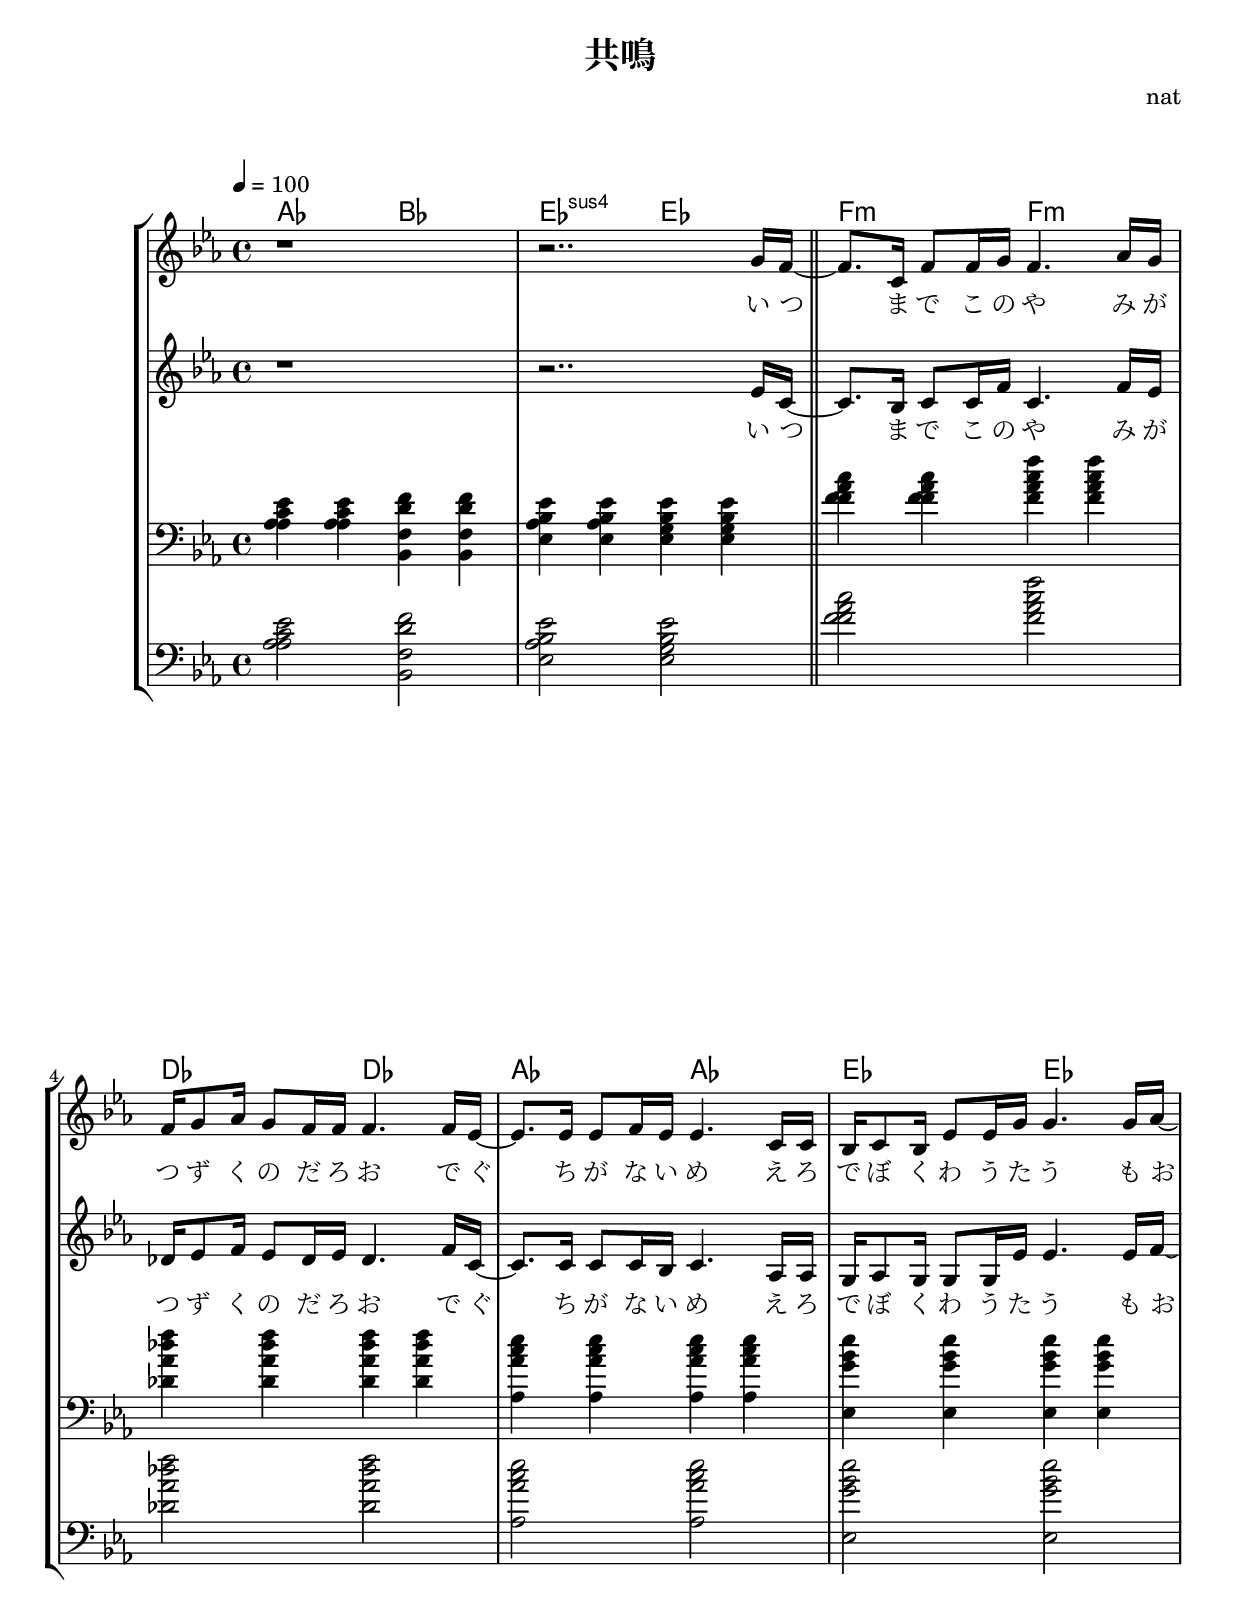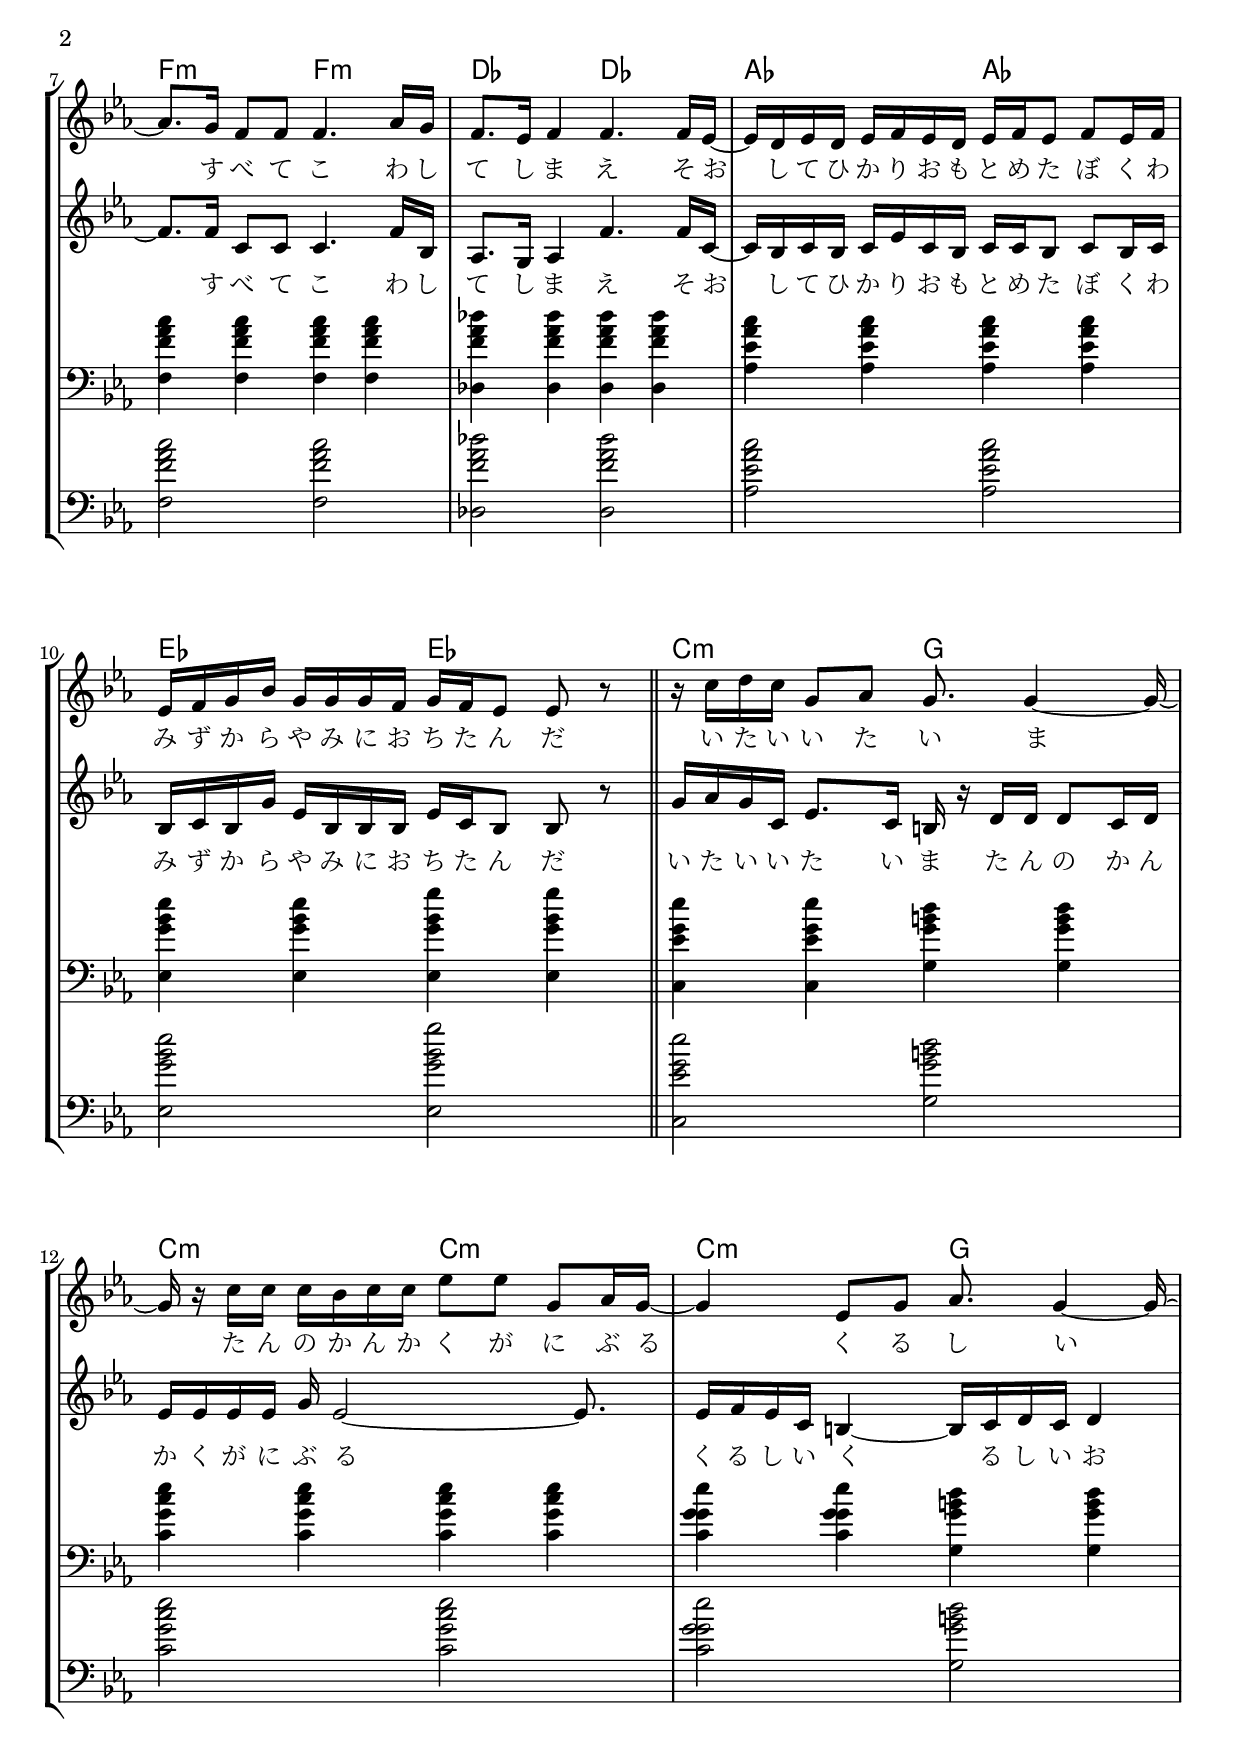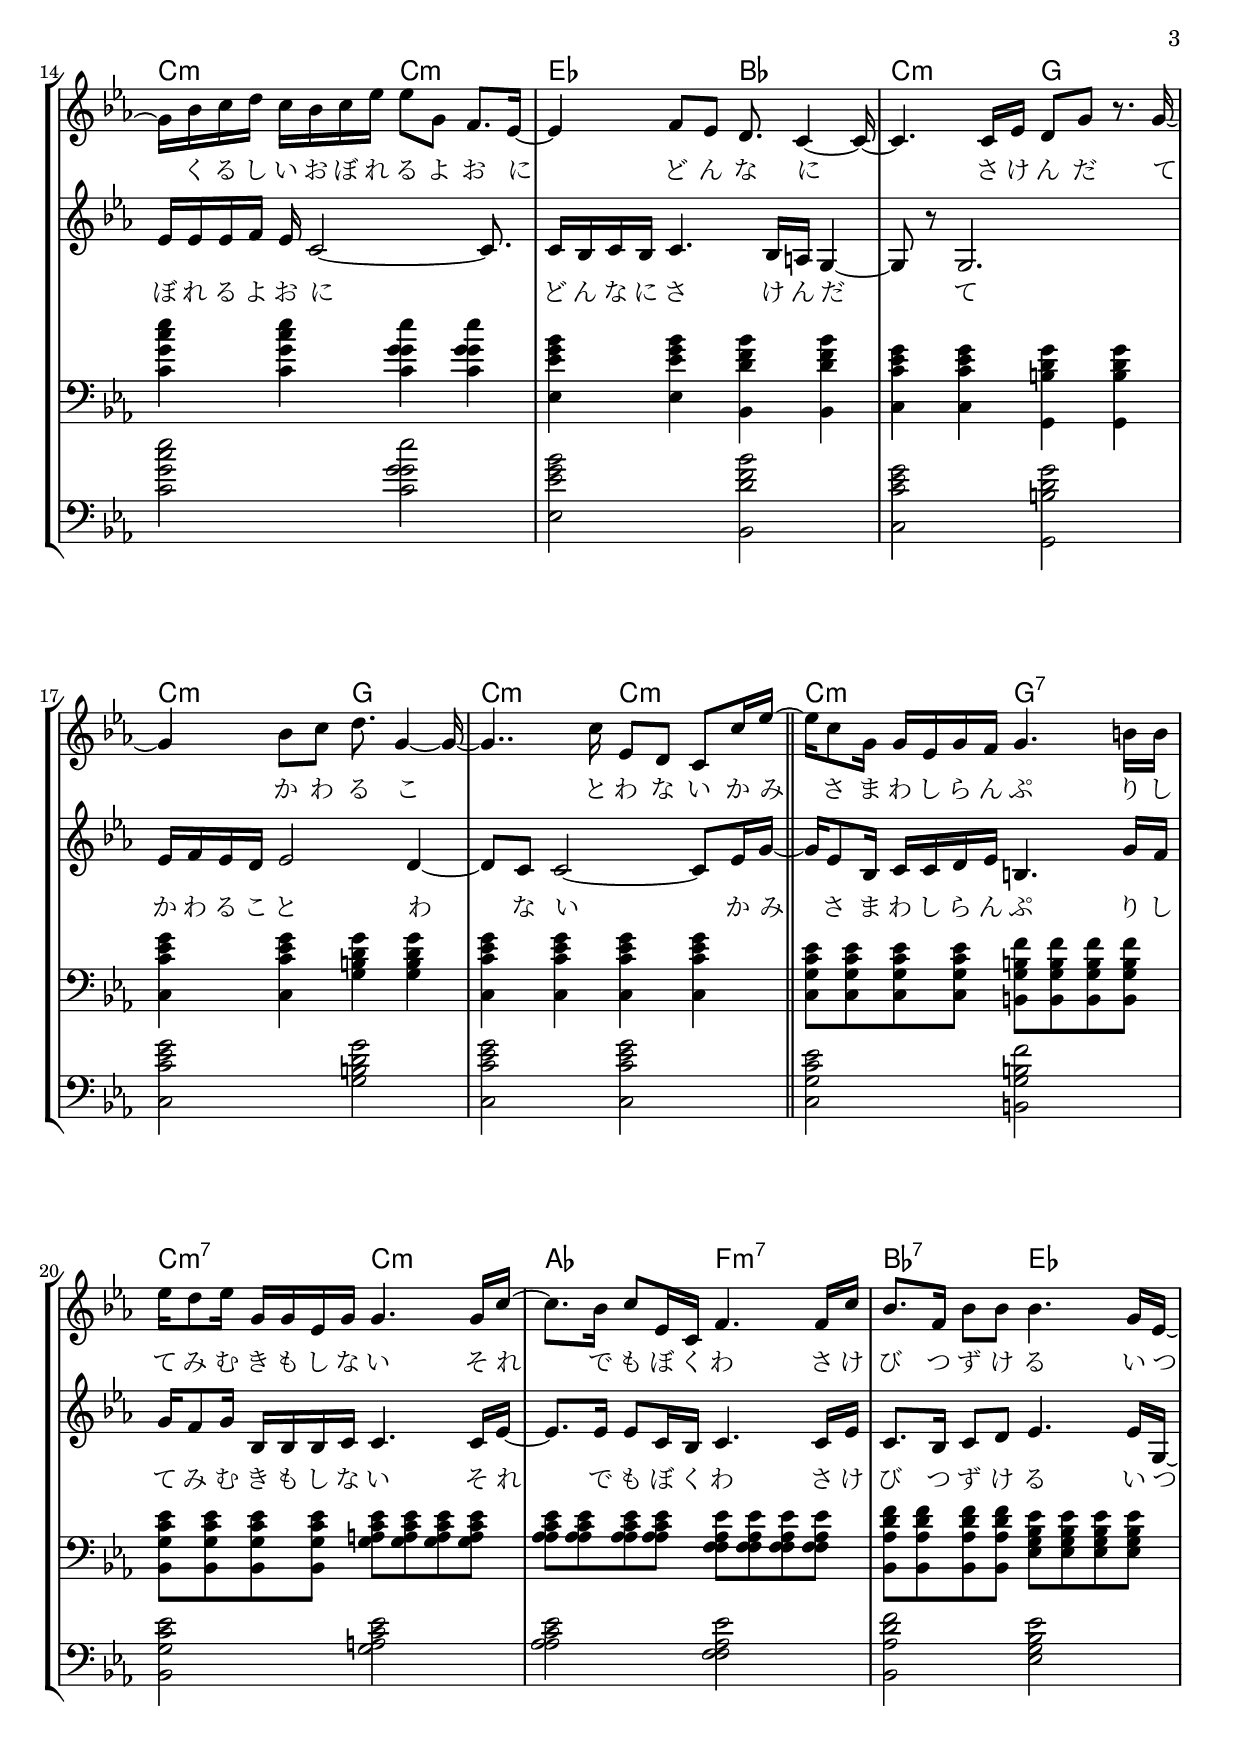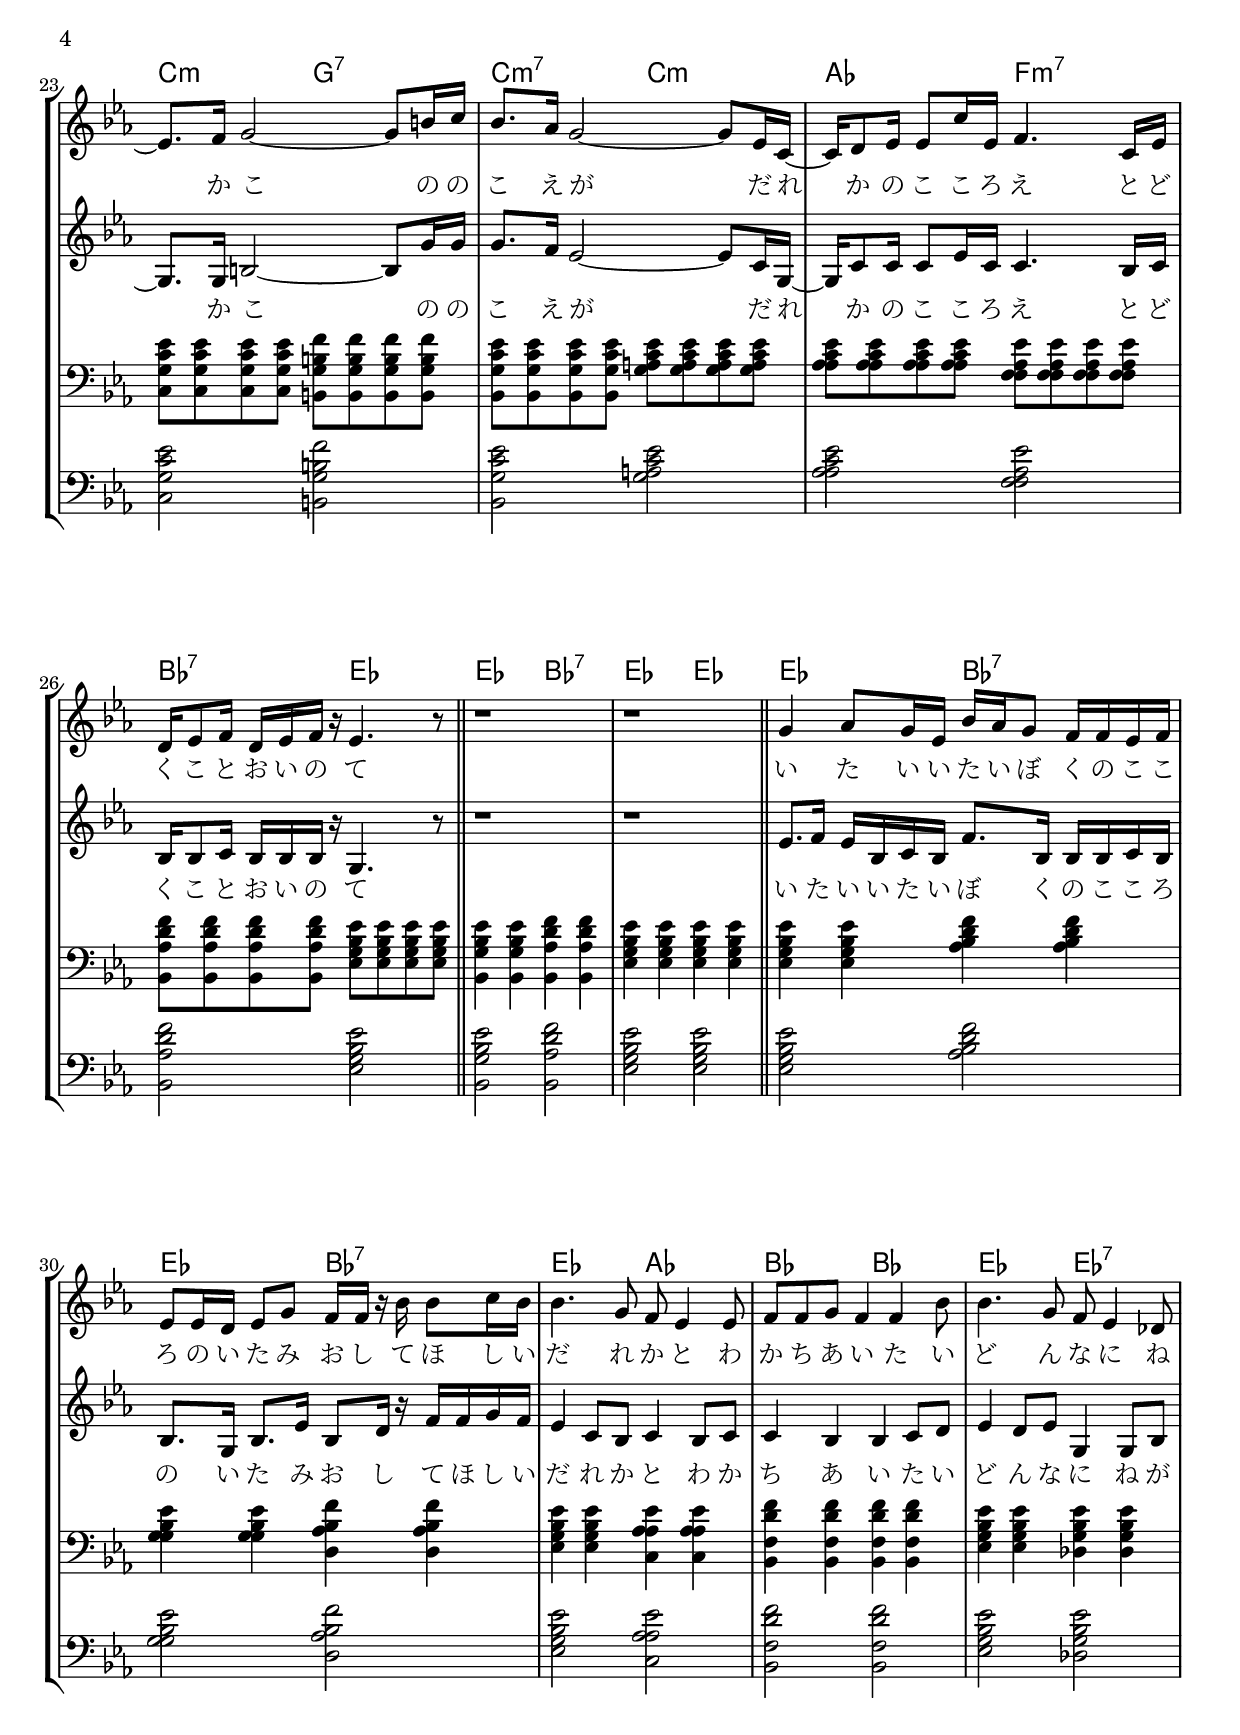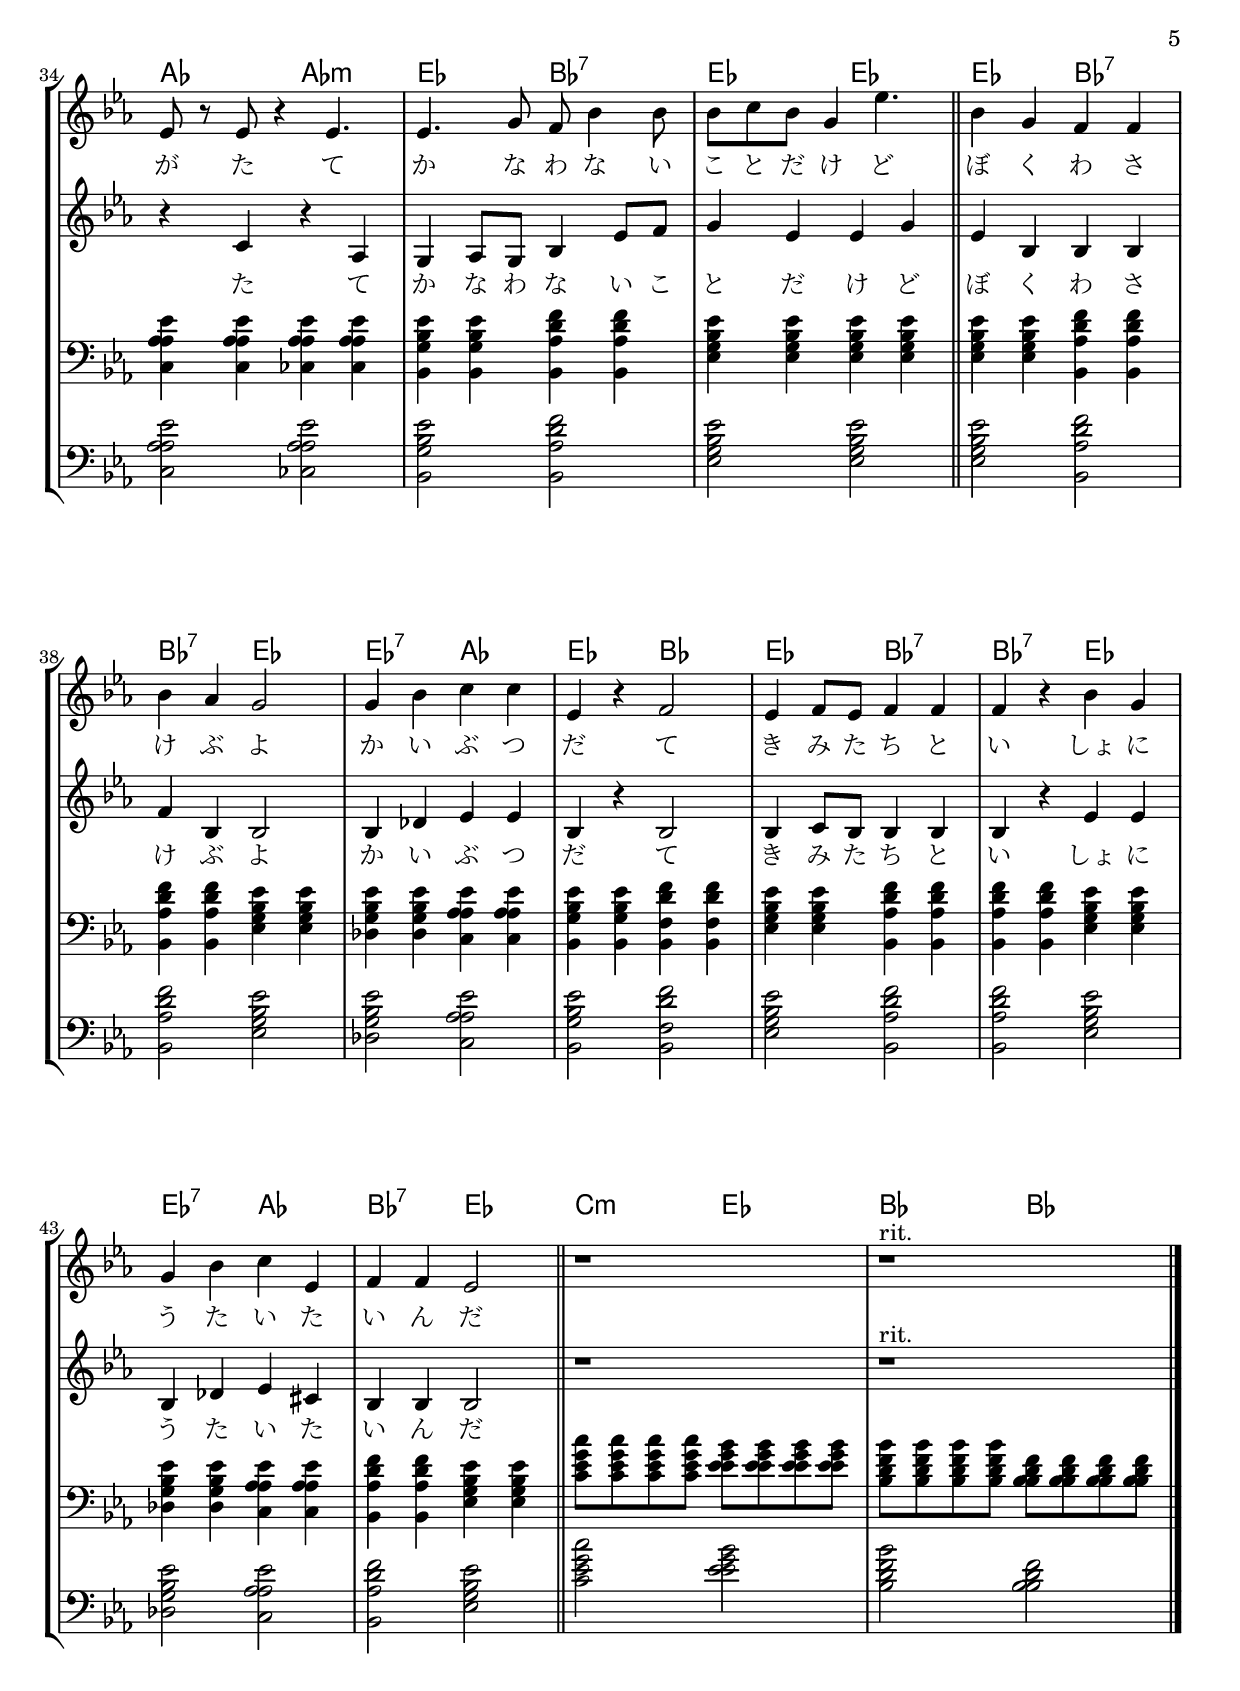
\version "2.12.1"

\header {
	title = \markup {共鳴}
	composer = \markup \center-column {nat}
}

harmony = \chordmode {
	as2 bes es:sus4 es 

	f:m f:m des des as as es es f:m f:m des des as as es es 

	c:m g c:m c:m c:m g c:m c:m es bes c:m g c:m g c:m c:m 

	c:m g:7 c:min7 c:m as f:min7 bes:7 es c:m g:7 c:min7 c:m as f:min7 bes:7 es 

	es bes:7 es es 

	es bes:7 es bes:7 es as bes bes es es:7 as as:m es bes:7 es es 

	es bes:7 bes:7 es es:7 as es bes es bes:7 bes:7 es es:7 as bes:7 es 

	c:m es bes bes 
}

melody = {
	\key es \major
	\tempo 4 = 100
	r1 | r2.. 
	\set Staff.midiInstrument = #"fss0.32"
	\set Staff.midiMinimumVolume = #0.7
	\set Staff.midiMaximumVolume = #0.9
	g'16  f'16~ 
	f'8.  c'16  f'8  f'16  g'16  f'4.  as'16  g'16 
	f'16  g'8  as'16  g'8  f'16  f'16  f'4.  f'16  es'16~ 
	es'8.  es'16  es'8  f'16  es'16  es'4.  c'16  c'16 
	bes16  c'8  bes16  es'8  es'16  g'16  g'4.  g'16  as'16~ 
	as'8.  g'16  f'8  f'8  f'4.  as'16  g'16 
	f'8.  es'16  f'4  f'4.  f'16  es'16~ 
	es'16  d'16  es'16  d'16  es'16  f'16  es'16  d'16  es'16  f'16  es'8  f'8  es'16  f'16 
	es'16  f'16  g'16  bes'16  g'16  g'16  g'16  f'16  g'16  f'16  es'8  es'8  	r8 	\set Staff.midiInstrument = #"fss0.32"
	\set Staff.midiMinimumVolume = #0.7
	\set Staff.midiMaximumVolume = #0.9
	r16 c''16  d''16  c''16  g'8  as'8  g'8.  g'4~g'16~ 
	g'16  r16  c''16  c''16  c''16  bes'16  c''16  c''16  es''8  es''8  g'8  as'16  g'16~ 
	g'4  es'8  g'8  as'8.  g'4~g'16~ 
	g'16  bes'16  c''16  d''16  c''16  bes'16  c''16  es''16  es''8  g'8  f'8.  es'16~ 
	es'4  f'8  es'8  d'8.  c'4~c'16~ 
	c'4.  c'16  es'16  d'8  g'8  r8.  g'16~ 
	g'4  bes'8  c''8  d''8.  g'4~g'16~ 
	g'4..  c''16  es'8  d'8  c'8  	\set Staff.midiInstrument = #"fss0.32"
	\set Staff.midiMinimumVolume = #0.7
	\set Staff.midiMaximumVolume = #0.9
	c''16  es''16~ 
	es''16  c''8  g'16  g'16  es'16  g'16  f'16  g'4.  b'16  b'16 
	es''16  d''8  es''16  g'16  g'16  es'16  g'16  g'4.  g'16  c''16~ 
	c''8.  bes'16  c''8  es'16  c'16  f'4.  f'16  c''16 
	bes'8.  f'16  bes'8  bes'8  bes'4.  g'16  es'16~ 
	es'8.  f'16  g'2~g'8  b'16  c''16 
	bes'8.  as'16  g'2~g'8  es'16  c'16~ 
	c'16  d'8  es'16  es'8  c''16  es'16  f'4.  c'16  es'16 
	d'16  es'8  f'16  d'16  es'16  f'16  r16  es'4.  	r8 	r1 | r1   
	\set Staff.midiInstrument = #"fss0.32"
	\set Staff.midiMinimumVolume = #0.7
	\set Staff.midiMaximumVolume = #0.9
	g'4  as'8  g'16  es'16  bes'16  as'16  g'8  f'16  f'16  es'16  f'16 
	es'8  es'16  d'16  es'8  g'8  f'16  f'16  r16  bes'16  bes'8  c''16  bes'16 
	bes'4.  g'8  f'8  es'4  es'8 
	f'8  f'8  g'8  f'4  f'4  bes'8 
	bes'4.  g'8  f'8  es'4  des'8 
	es'8  r8  es'8  r4  es'4. 
	es'4.  g'8  f'8  bes'4  bes'8 
	bes'8  c''8  bes'8  g'4  es''4.
	\set Staff.midiInstrument = #"fss0.32"
	\set Staff.midiMinimumVolume = #0.7
	\set Staff.midiMaximumVolume = #0.9
	bes'4  g'4  f'4  f'4 
	bes'4  as'4  g'2 
	g'4  bes'4  c''4  c''4 
	es'4  r4  f'2 
	es'4  f'8  es'8  f'4  f'4 
	f'4  r4  bes'4  g'4 
	g'4  bes'4  c''4  es'4 
	f'4  f'4  es'2
	r1 | r1^"rit." \bar "|."
}

words = \lyricmode {
	
	い  つ  ま  で  こ  の  や  み  が  つ  ず  く  の  だ  ろ  お  で  ぐ  ち  が  な  い  め  え  ろ  で  ぼ  く  わ  う  た  う  も  お  す  べ  て  こ  わ  し  て  し  ま  え  そ  お  し  て  ひ  か  り  お  も  と  め  た  ぼ  く  わ  み  ず  か  ら  や  み  に  お  ち  た  ん  だ  
	い  た  い  い  た  い  ま  た  ん  の  か  ん  か  く  が  に  ぶ  る  く  る  し  い  く  る  し  い  お  ぼ  れ  る  よ  お  に  ど  ん  な  に  さ  け  ん  だ  て  か  わ  る  こ  と  わ  な  い  
	か  み  さ  ま  わ  し  ら  ん  ぷ  り  し  て  み  む  き  も  し  な  い  そ  れ  で  も  ぼ  く  わ  さ  け  び  つ  ず  け  る  い  つ  か  こ  の  の  こ  え  が  だ  れ  か  の  こ  こ  ろ  え  と  ど  く  こ  と  お  い  の  て  
	
	い  た  い  い  た  い  ぼ  く  の  こ  こ  ろ  の  い  た  み  お  し  て  ほ  し  い  だ  れ  か  と  わ  か  ち  あ  い  た  い  ど  ん  な  に  ね  が  た  て  か  な  わ  な  い  こ  と  だ  け  ど  
	ぼ  く  わ  さ  け  ぶ  よ  か  い  ぶ  つ  だ  て  き  み  た  ち  と  い  しょ  に  う  た  い  た  い  ん  だ  
	
}

secondmelody = {
	\key es \major
	\tempo 4 = 100
	r1 | r2.. 
	\set Staff.midiInstrument = #"fss0.32"
	\set Staff.midiMinimumVolume = #0.7
	\set Staff.midiMaximumVolume = #0.9
	es'16  c'16~ 
	c'8.  bes16  c'8  c'16  f'16  c'4.  f'16  es'16 
	des'16  es'8  f'16  es'8  des'16  es'16  des'4.  f'16  c'16~ 
	c'8.  c'16  c'8  c'16  bes16  c'4.  as16  as16 
	g16  as8  g16  g8  g16  es'16  es'4.  es'16  f'16~ 
	f'8.  f'16  c'8  c'8  c'4.  f'16  bes16 
	as8.  g16  as4  f'4.  f'16  c'16~ 
	c'16  bes16  c'16  bes16  c'16  es'16  c'16  bes16  c'16  c'16  bes8  c'8  bes16  c'16 
	bes16  c'16  bes16  g'16  es'16  bes16  bes16  bes16  es'16  c'16  bes8  bes8  	r8 	\set Staff.midiInstrument = #"fss0.32"
	\set Staff.midiMinimumVolume = #0.7
	\set Staff.midiMaximumVolume = #0.9
	g'16  as'16  g'16  c'16  es'8.  c'16  b16  r16  d'16  d'16  d'8  c'16  d'16 
	es'16  es'16  es'16  es'16  g'16  es'2~es'8. 
	es'16  f'16  es'16  c'16  b4~b16  c'16  d'16  c'16  d'4 
	es'16  es'16  es'16  f'16  es'16  c'2~c'8. 
	c'16  bes16  c'16  bes16  c'4.  bes16  a16  g4~ 
	g8  r8  g2. 
	es'16  f'16  es'16  d'16  es'2  d'4~ 
	d'8  c'8  c'2~c'8  	\set Staff.midiInstrument = #"fss0.32"
	\set Staff.midiMinimumVolume = #0.7
	\set Staff.midiMaximumVolume = #0.9
	es'16  g'16~ 
	g'16  es'8  bes16  c'16  c'16  d'16  es'16  b4.  g'16  f'16 
	g'16  f'8  g'16  bes16  bes16  bes16  c'16  c'4.  c'16  es'16~ 
	es'8.  es'16  es'8  c'16  bes16  c'4.  c'16  es'16 
	c'8.  bes16  c'8  d'8  es'4.  es'16  g16~ 
	g8.  g16  b2~b8  g'16  g'16 
	g'8.  f'16  es'2~es'8  c'16  g16~ 
	g16  c'8  c'16  c'8  es'16  c'16  c'4.  bes16  c'16 
	bes16  bes8  c'16  bes16  bes16  bes16  r16  g4.  	r8 	r1 | r1   
	\set Staff.midiInstrument = #"fss0.32"
	\set Staff.midiMinimumVolume = #0.7
	\set Staff.midiMaximumVolume = #0.9
	es'8.  f'16  es'16  bes16  c'16  bes16  f'8.  bes16  bes16  bes16  c'16  bes16 
	bes8.  g16  bes8.  es'16  bes8  d'16  r16  f'16  f'16  g'16  f'16 
	es'4  c'8  bes8  c'4  bes8  c'8 
	c'4  bes4  bes4  c'8  d'8 
	es'4  d'8  es'8  g4  g8  bes8 
	r4  c'4  r4  as4 
	g4  as8  g8  bes4  es'8  f'8 
	g'4  es'4  es'4  g'4
	\set Staff.midiInstrument = #"fss0.32"
	\set Staff.midiMinimumVolume = #0.7
	\set Staff.midiMaximumVolume = #0.9
	es'4  bes4  bes4  bes4 
	f'4  bes4  bes2 
	bes4  des'4  es'4  es'4 
	bes4  r4  bes2 
	bes4  c'8  bes8  bes4  bes4 
	bes4  r4  es'4  es'4 
	bes4  des'4  es'4  cis'4 
	bes4  bes4  bes2
	r1 | r1^"rit." \bar "|."
}

secondwords = \lyricmode {
	
	い  つ  ま  で  こ  の  や  み  が  つ  ず  く  の  だ  ろ  お  で  ぐ  ち  が  な  い  め  え  ろ  で  ぼ  く  わ  う  た  う  も  お  す  べ  て  こ  わ  し  て  し  ま  え  そ  お  し  て  ひ  か  り  お  も  と  め  た  ぼ  く  わ  み  ず  か  ら  や  み  に  お  ち  た  ん  だ  
	い  た  い  い  た  い  ま  た  ん  の  か  ん  か  く  が  に  ぶ  る  く  る  し  い  く  る  し  い  お  ぼ  れ  る  よ  お  に  ど  ん  な  に  さ  け  ん  だ  て  か  わ  る  こ  と  わ  な  い  
	か  み  さ  ま  わ  し  ら  ん  ぷ  り  し  て  み  む  き  も  し  な  い  そ  れ  で  も  ぼ  く  わ  さ  け  び  つ  ず  け  る  い  つ  か  こ  の  の  こ  え  が  だ  れ  か  の  こ  こ  ろ  え  と  ど  く  こ  と  お  い  の  て  
	
	い  た  い  い  た  い  ぼ  く  の  こ  こ  ろ  の  い  た  み  お  し  て  ほ  し  い  だ  れ  か  と  わ  か  ち  あ  い  た  い  ど  ん  な  に  ね  が  た  て  か  な  わ  な  い  こ  と  だ  け  ど  
	ぼ  く  わ  さ  け  ぶ  よ  か  い  ぶ  つ  だ  て  き  み  た  ち  と  い  しょ  に  う  た  い  た  い  ん  だ  
	
}

tempochange = {
	\tempo 4 = 100
	r1 | r1 \bar "||"
	\tempo 4 = 100
	r1 | r1 | r1 | r1 | r1 | r1 | r1 | r1 \bar "||"
	\tempo 4 = 100
	r1 | r1 | r1 | r1 | r1 | r1 | r1 | r1 \bar "||"
	\tempo 4 = 100
	r1 | r1 | r1 | r1 | r1 | r1 | r1 | r1 \bar "||"
	\tempo 4 = 100
	r1 | r1 \bar "||"
	\tempo 4 = 100
	r1 | r1 | r1 | r1 | r1 | r1 | r1 | r1 \bar "||"
	\tempo 4 = 100
	r1 | r1 | r1 | r1 | r1 | r1 | r1 | r1 \bar "||"
	\tempo 4 = 100
	r1 | \tempo 4 = 75 r2 \tempo 4 = 66 r2 \bar "|."
}

mainacc = {
	\clef bass
	\set Staff.midiInstrument = #"Acoustic grand"
	\set Staff.midiMinimumVolume = #0.3
	\set Staff.midiMaximumVolume = #0.6
	\key es \major
	\tempo 4 = 100
	<as as c' es'>4 <as as c' es'>4
	<bes, f d' f'>4 <bes, f d' f'>4
	<es as bes es'>4 <es as bes es'>4
	<es g bes es'>4 <es g bes es'>4
	\bar "||"

	\set Staff.midiInstrument = #"Acoustic grand"
	\set Staff.midiMinimumVolume = #0.3
	\set Staff.midiMaximumVolume = #0.6
	<f' f' as' c''>4 <f' f' as' c''>4
	<f' as' c'' f''>4 <f' as' c'' f''>4
	<des' as' des'' f''>4 <des' as' des'' f''>4
	<des' as' des'' f''>4 <des' as' des'' f''>4
	<as as' c'' es''>4 <as as' c'' es''>4
	<as as' c'' es''>4 <as as' c'' es''>4
	<es g' bes' es''>4 <es g' bes' es''>4
	<es g' bes' es''>4 <es g' bes' es''>4
	<f f' as' c''>4 <f f' as' c''>4
	<f f' as' c''>4 <f f' as' c''>4
	<des f' as' des''>4 <des f' as' des''>4
	<des f' as' des''>4 <des f' as' des''>4
	<as es' as' c''>4 <as es' as' c''>4
	<as es' as' c''>4 <as es' as' c''>4
	<es g' bes' es''>4 <es g' bes' es''>4
	<es g' bes' g''>4 <es g' bes' g''>4
	\bar "||"

	\set Staff.midiInstrument = #"Electric Guitar (jazz)"
	\set Staff.midiMinimumVolume = #0.3
	\set Staff.midiMaximumVolume = #0.6
	<c g' es' es''>4 <c g' es' es''>4
	<g g' b' d''>4 <g g' b' d''>4
	<c' g' c'' es''>4 <c' g' c'' es''>4
	<c' g' c'' es''>4 <c' g' c'' es''>4
	<c' g' g' es''>4 <c' g' g' es''>4
	<g g' b' d''>4 <g g' b' d''>4
	<c' g' c'' es''>4 <c' g' c'' es''>4
	<c' g' g' es''>4 <c' g' g' es''>4
	<es es' g' bes'>4 <es es' g' bes'>4
	<bes, d' f' bes'>4 <bes, d' f' bes'>4
	<c c' es' g'>4 <c c' es' g'>4
	<g, b d' g'>4 <g, b d' g'>4
	<c c' es' g'>4 <c c' es' g'>4
	<g b d' g'>4 <g b d' g'>4
	<c c' es' g'>4 <c c' es' g'>4
	<c c' es' g'>4 <c c' es' g'>4
	\bar "||"

	\set Staff.midiInstrument = #"Acoustic Guitar (steel)"
	\set Staff.midiMinimumVolume = #0.3
	\set Staff.midiMaximumVolume = #0.6
	<c g c' es'>8 <c g c' es'>8 <c g c' es'>8 <c g c' es'>8
	<b, g b f'>8 <b, g b f'>8 <b, g b f'>8 <b, g b f'>8
	<bes, g c' es'>8 <bes, g c' es'>8 <bes, g c' es'>8 <bes, g c' es'>8
	<a g c' es'>8 <a g c' es'>8 <a g c' es'>8 <a g c' es'>8
	<as as c' es'>8 <as as c' es'>8 <as as c' es'>8 <as as c' es'>8
	<f f as es'>8 <f f as es'>8 <f f as es'>8 <f f as es'>8
	<bes, as d' f'>8 <bes, as d' f'>8 <bes, as d' f'>8 <bes, as d' f'>8
	<es g bes es'>8 <es g bes es'>8 <es g bes es'>8 <es g bes es'>8
	<c g c' es'>8 <c g c' es'>8 <c g c' es'>8 <c g c' es'>8
	<b, g b f'>8 <b, g b f'>8 <b, g b f'>8 <b, g b f'>8
	<bes, g c' es'>8 <bes, g c' es'>8 <bes, g c' es'>8 <bes, g c' es'>8
	<a g c' es'>8 <a g c' es'>8 <a g c' es'>8 <a g c' es'>8
	<as as c' es'>8 <as as c' es'>8 <as as c' es'>8 <as as c' es'>8
	<f f as es'>8 <f f as es'>8 <f f as es'>8 <f f as es'>8
	<bes, as d' f'>8 <bes, as d' f'>8 <bes, as d' f'>8 <bes, as d' f'>8
	<es g bes es'>8 <es g bes es'>8 <es g bes es'>8 <es g bes es'>8
	\bar "||"

	\set Staff.midiInstrument = #"Acoustic grand"
	\set Staff.midiMinimumVolume = #0.3
	\set Staff.midiMaximumVolume = #0.6
	<bes, g bes es'>4 <bes, g bes es'>4
	<bes, as d' f'>4 <bes, as d' f'>4
	<es g bes es'>4 <es g bes es'>4
	<es g bes es'>4 <es g bes es'>4
	\bar "||"

	\set Staff.midiInstrument = #"Acoustic grand"
	\set Staff.midiMinimumVolume = #0.3
	\set Staff.midiMaximumVolume = #0.6
	<es g bes es'>4 <es g bes es'>4
	<as bes d' f'>4 <as bes d' f'>4
	<g g bes es'>4 <g g bes es'>4
	<d as bes f'>4 <d as bes f'>4
	<es g bes es'>4 <es g bes es'>4
	<c as as es'>4 <c as as es'>4
	<bes, f d' f'>4 <bes, f d' f'>4
	<bes, f d' f'>4 <bes, f d' f'>4
	<es g bes es'>4 <es g bes es'>4
	<des g bes es'>4 <des g bes es'>4
	<c as as es'>4 <c as as es'>4
	<ces as as es'>4 <ces as as es'>4
	<bes, g bes es'>4 <bes, g bes es'>4
	<bes, as d' f'>4 <bes, as d' f'>4
	<es g bes es'>4 <es g bes es'>4
	<es g bes es'>4 <es g bes es'>4
	\bar "||"

	\set Staff.midiInstrument = #"Electric Guitar (jazz)"
	\set Staff.midiMinimumVolume = #0.3
	\set Staff.midiMaximumVolume = #0.6
	<es g bes es'>4 <es g bes es'>4
	<bes, as d' f'>4 <bes, as d' f'>4
	<bes, as d' f'>4 <bes, as d' f'>4
	<es g bes es'>4 <es g bes es'>4
	<des g bes es'>4 <des g bes es'>4
	<c as as es'>4 <c as as es'>4
	<bes, g bes es'>4 <bes, g bes es'>4
	<bes, f d' f'>4 <bes, f d' f'>4
	<es g bes es'>4 <es g bes es'>4
	<bes, as d' f'>4 <bes, as d' f'>4
	<bes, as d' f'>4 <bes, as d' f'>4
	<es g bes es'>4 <es g bes es'>4
	<des g bes es'>4 <des g bes es'>4
	<c as as es'>4 <c as as es'>4
	<bes, as d' f'>4 <bes, as d' f'>4
	<es g bes es'>4 <es g bes es'>4
	\bar "||"

	\set Staff.midiInstrument = #"Acoustic Guitar (steel)"
	\set Staff.midiMinimumVolume = #0.3
	\set Staff.midiMaximumVolume = #0.6
	<c' es' g' c''>8 <c' es' g' c''>8 <c' es' g' c''>8 <c' es' g' c''>8
	<es' es' g' bes'>8 <es' es' g' bes'>8 <es' es' g' bes'>8 <es' es' g' bes'>8
	<bes d' f' bes'>8 <bes d' f' bes'>8 <bes d' f' bes'>8 <bes d' f' bes'>8
	<bes bes d' f'>8 <bes bes d' f'>8 <bes bes d' f'>8 <bes bes d' f'>8
	\bar "|."
}

subacc = {
	\clef bass
	\set Staff.midiInstrument = #"String Ensemble 1"
	\set Staff.midiMinimumVolume = #0.3
	\set Staff.midiMaximumVolume = #0.6
	\key es \major
	\tempo 4 = 100
	<as as c' es'>2
	<bes, f d' f'>2
	<es as bes es'>2
	<es g bes es'>2
	\bar "||"

	\set Staff.midiInstrument = #"String Ensemble 2"
	\set Staff.midiMinimumVolume = #0.3
	\set Staff.midiMaximumVolume = #0.6
	<f' f' as' c''>2
	<f' as' c'' f''>2
	<des' as' des'' f''>2
	<des' as' des'' f''>2
	<as as' c'' es''>2
	<as as' c'' es''>2
	<es g' bes' es''>2
	<es g' bes' es''>2
	<f f' as' c''>2
	<f f' as' c''>2
	<des f' as' des''>2
	<des f' as' des''>2
	<as es' as' c''>2
	<as es' as' c''>2
	<es g' bes' es''>2
	<es g' bes' g''>2
	\bar "||"

	\set Staff.midiInstrument = #"orchestral strings"
	\set Staff.midiMinimumVolume = #0.3
	\set Staff.midiMaximumVolume = #0.6
	<c g' es' es''>2
	<g g' b' d''>2
	<c' g' c'' es''>2
	<c' g' c'' es''>2
	<c' g' g' es''>2
	<g g' b' d''>2
	<c' g' c'' es''>2
	<c' g' g' es''>2
	<es es' g' bes'>2
	<bes, d' f' bes'>2
	<c c' es' g'>2
	<g, b d' g'>2
	<c c' es' g'>2
	<g b d' g'>2
	<c c' es' g'>2
	<c c' es' g'>2
	\bar "||"

	\set Staff.midiInstrument = #"String Ensemble 2"
	\set Staff.midiMinimumVolume = #0.3
	\set Staff.midiMaximumVolume = #0.6
	<c g c' es'>2
	<b, g b f'>2
	<bes, g c' es'>2
	<a g c' es'>2
	<as as c' es'>2
	<f f as es'>2
	<bes, as d' f'>2
	<es g bes es'>2
	<c g c' es'>2
	<b, g b f'>2
	<bes, g c' es'>2
	<a g c' es'>2
	<as as c' es'>2
	<f f as es'>2
	<bes, as d' f'>2
	<es g bes es'>2
	\bar "||"

	\set Staff.midiInstrument = #"String Ensemble 1"
	\set Staff.midiMinimumVolume = #0.3
	\set Staff.midiMaximumVolume = #0.6
	<bes, g bes es'>2
	<bes, as d' f'>2
	<es g bes es'>2
	<es g bes es'>2
	\bar "||"

	\set Staff.midiInstrument = #"String Ensemble 2"
	\set Staff.midiMinimumVolume = #0.3
	\set Staff.midiMaximumVolume = #0.6
	<es g bes es'>2
	<as bes d' f'>2
	<g g bes es'>2
	<d as bes f'>2
	<es g bes es'>2
	<c as as es'>2
	<bes, f d' f'>2
	<bes, f d' f'>2
	<es g bes es'>2
	<des g bes es'>2
	<c as as es'>2
	<ces as as es'>2
	<bes, g bes es'>2
	<bes, as d' f'>2
	<es g bes es'>2
	<es g bes es'>2
	\bar "||"

	\set Staff.midiInstrument = #"Synthstrings 2"
	\set Staff.midiMinimumVolume = #0.3
	\set Staff.midiMaximumVolume = #0.6
	<es g bes es'>2
	<bes, as d' f'>2
	<bes, as d' f'>2
	<es g bes es'>2
	<des g bes es'>2
	<c as as es'>2
	<bes, g bes es'>2
	<bes, f d' f'>2
	<es g bes es'>2
	<bes, as d' f'>2
	<bes, as d' f'>2
	<es g bes es'>2
	<des g bes es'>2
	<c as as es'>2
	<bes, as d' f'>2
	<es g bes es'>2
	\bar "||"

	\set Staff.midiInstrument = #"String Ensemble 2"
	\set Staff.midiMinimumVolume = #0.3
	\set Staff.midiMaximumVolume = #0.6
	<c' es' g' c''>2
	<es' es' g' bes'>2
	<bes d' f' bes'>2
	<bes bes d' f'>2
	\bar "|."
}

percA = {
	\drummode {
	cymr4 cymr4 cymr4 cymr4  |cymr4 cymr8 cymr16 cymr16 cymr4 cymr4  \bar "||"
	cymr4 cymr4 cymr4 cymr4  |cymr4 cymr8 cymr16 cymr16 cymr4 cymr4  |cymr4 cymr4 cymr4 cymr4  |cymr4 cymr2.  |cymr4 cymr4 cymr4 cymr4  |cymr4 cymr8 cymr16 cymr16 cymr4 cymr4  |cymr4 cymr4 cymr4 cymr4  |cymr4 cymr2.  \bar "||"
	r8 hho8 hho8 hho8 hho8 hho8 hho8 hho8  |hho8 hho8 hho8 hho8 hho8 hho8 hho8 hho8  |r8 hho8 hho8 hho8 hho8 hho8 hho8 hho8  |hho8 hho8 hho8 hho8 hho2  |r8 hho8 hho8 hho8 hho8 hho8 hho8 hho8  |hho8 hho8 hho8 hho8 hho8 hho8 hho8 hho8  |r8 hho8 hho8 hho8 hho8 hho8 hho8 hho8  |hho8 hho8 hho2.  \bar "||"
	r1  |r2. hho4  |r1  |r2. hho4  |r1  |r2. hho4  |r1  |r2. hho4  \bar "||"
	hh4 hh8 hh2 r8  |\times 16/32{ hh2 hh8. hh1 r4 r16 } \bar "||"
	cymc1  |r1  |r1  |r1  |cymc1  |r1  |r1  |r1  \bar "||"
	r2. hho4  |r1  |r2. hho4  |r1  |r2. hho4  |r1  |r2. hho4  |r1  \bar "||"
	r4 hh4 hh4 hh4  |hh4 hh4 hh4 hh4  \bar "|."
	}
}

percB = {
	\drummode {
	r2 sn2  |r2 sn2  \bar "||"
	r2 sn2  |r2 sn2  |r2 sn2  |r8 sn8 sn2.  |r2 sn2  |r2 sn2  |r2 sn2  |r8 sn8 sn2.  \bar "||"
	r8 sn4 sn4 sn4 sn8  |r8 sn4 sn4 sn4 sn8  |r8 sn4 sn4 sn4 sn8  |r8 sn4 sn8 sn8 sn16 sn4 r16  |r8 sn4 sn4 sn4 sn8  |r8 sn4 sn4 sn4 sn8  |r8 sn4 sn4 sn4 sn8  |r8 sn8. sn16 sn8 sn16 sn16 sn16 sn8. sn8  \bar "||"
	r16 hhp16 hhp8 hhp16 hhp8 hhp2 r16  |r16 hhp16 hhp8 hhp16 hhp8 hhp2 r16  |r16 hhp16 hhp8 hhp16 hhp8 hhp2 r16  |r16 hhp16 hhp8 hhp16 hhp8 hhp2 r16  |r16 hhp16 hhp8 hhp16 hhp8 hhp2 r16  |r16 hhp16 hhp8 hhp16 hhp8 hhp2 r16  |r16 hhp16 hhp8 hhp16 hhp8 hhp2 r16  |r16 hhp16 hhp8 hhp16 hhp8 hhp2 hhp16  \bar "||"
	r16 hhp8 hhp8 hhp2 r8.  |\times 16/32{ r8 hhp4 hhp4 hhp8 hhp1 r4 } \bar "||"
	r8 hho8 hho8 hho8 hho8 hho8 hho8 hho8  |hho8 hho8 hho8 hho8 hho8 hho8 hho8 hho8  |hho8 hho8 hho8 hho8 hho8 hho8 hho8 hho8  |hho8 hho8 hho8 hho8 hho8 hho4.  |r8 hho8 hho8 hho8 hho8 hho8 hho8 hho8  |hho8 hho8 hho8 hho8 hho8 hho8 hho8 hho8  |hho8 hho8 hho8 hho8 hho8 hho8 hho8 hho8  |hho8 hho8 hho8 hho8 hho8 hho4.  \bar "||"
	r4 hh4 hh2  |hh4 hh4 hh4 hh4  |hh4 hh4 hh4 r16 hh8.  |hh4 hh4 hh4 hh4  |r4 hh4 hh2  |hh4 hh4 hh4 hh4  |hh4 hh4 hh4 r16 hh8.  |r4 hh4. r16 hh8 hh8 hh16  \bar "||"
	r8 hhp4 hhp4 hhp4 hhp8  |r8 hhp4 hhp2 r8  \bar "|."
	}
}

percC = {
	\drummode {
	bd2. r8 bd8  |bd2 r8 bd4.  \bar "||"
	bd2. r8 bd8  |bd2. r8 bd8  |bd2. r8 bd8  |bd4. bd8 bd4. bd8  |bd2. r8 bd8  |bd2. r8 bd8  |bd2. r8 bd8  |bd2 r8 bd4.  \bar "||"
	bd4 bd4 bd8. bd8 bd8.  |bd4 bd4 bd8. bd8 bd8.  |bd4 bd4 bd8. bd8 bd8.  |bd4 bd4 r16 bd4. r16  |bd4 bd4 bd8. bd8 bd8.  |bd4 bd4 bd8. bd8 bd8.  |bd4 bd4 bd8. bd8 bd8.  |bd8 bd8 bd8. bd8. bd8 bd8 bd8  \bar "||"
	hh8. hh8. hh2 r8  |hh8. hh8. hh2 hh8  |hh8. hh8. hh2 r8  |hh8. hh8. hh2 hh8  |hh8. hh8. hh2 r8  |hh8. hh8. hh2 hh8  |hh8. hh8. hh2 r8  |hh8. hh8. hh4 hh4 hh8  \bar "||"
	r1  |\times 16/32{ r1 r2 hho2 } \bar "||"
	r1  |r1  |r1  |r2. hh4  |r1  |r1  |r1  |r2. hh4  \bar "||"
	r16 hhp8 hhp8 hhp8 hhp8 hhp8 hhp8 hhp8 hhp16  |r16 hhp8 hhp8 hhp8 hhp8 hhp8 hhp8 hhp8 hhp16  |r16 hhp8 hhp8 hhp8 hhp8 hhp8 hhp4 hhp16  |r16 hhp8 hhp8 hhp8 hhp8 hhp8 hhp8 hhp8 hhp16  |r16 hhp8 hhp8 hhp8 hhp8 hhp8 hhp8 hhp8 hhp16  |r16 hhp8 hhp8 hhp8 hhp8 hhp8 hhp8 hhp8 hhp16  |r16 hhp8 hhp8 hhp8 hhp8 hhp8 hhp4 hhp16  |r16 hhp8 hhp8 hhp8 hhp8. hhp8 hhp8 hhp8  \bar "||"
	r4 sn2 sn4  |r4 sn4 r16 sn16 sn8. sn16 sn16 sn16  \bar "|."
	}
}

percD = {
	\drummode {
	r1 |r8. tommh8. tommh2 r8  \bar "||"
	r1 |r1 |r1 |r2 r8 tommh8 tommh4  |r1 |r1 |r1 |r8. tommh8. tommh2 r8  \bar "||"
	cymc1  |r1  |cymc1  |r1  |cymc1  |r1  |cymc1  |r1  \bar "||"
	r2 ss2  |r2 ss2  |r2 ss2  |r2 ss2  |r2 ss2  |r2 ss2  |r2 ss2  |r2 ss2  \bar "||"
	bd8. bd8. bd2 bd8  |\times 16/32{ bd4. bd4. bd8 bd2 r8 bd2 } \bar "||"
	r8 sn4 sn4 sn4 sn8  |r8 sn4 sn4 sn4 sn8  |r8 sn4 sn4 sn4 sn8  |r8 sn4 sn4 sn8. sn16 sn16 sn16  |r8 sn4 sn4 sn4 sn8  |r8 sn4 sn4 sn4 sn8  |r8 sn4 sn4 sn4 sn8  |r8 sn4 sn4 sn8. sn16 sn16 sn16  \bar "||"
	r8 sn4 sn4 sn4 sn8  |r8 sn4 sn4 sn4 sn8  |r8 sn4 sn4 sn4 sn8  |r8 sn4 sn4 sn4 sn8  |r8 sn4 sn4 sn4 sn8  |r8 sn4 sn4 sn4 sn8  |r8 sn4 sn4 sn4 sn8  |r8 sn4 sn8 sn16 sn8 sn8 sn8 sn16  \bar "||"
	bd2 bd8 bd16 bd4 r16  |bd4. bd8 bd4 bd4  \bar "|."
	}
}

percE = {
	\drummode {
	r1 |r2. toml8 toml8  \bar "||"
	r1 |r1 |r1 |r2. r8 toml8  |r1 |r1 |r1 |r2. toml8 toml8  \bar "||"
	r1 |r1 |r1 |r2. tommh16 tommh8.  |r1 |r1 |r1 |r2. tommh16 tommh8.  \bar "||"
	bd2 r8 bd4 bd8  |bd4. bd4 bd4 bd8  |bd2 r8 bd4 bd8  |bd4. bd4 bd4 bd8  |bd2 r8 bd4 bd8  |bd4. bd4 bd4 bd8  |bd2 r8 bd4 bd8  |bd4. bd4 bd4.  \bar "||"
	r2 ss2  |\times 16/32{ r1 ss1 } \bar "||"
	bd4 bd16 bd8. bd8. bd8 bd8.  |bd4 bd16 bd8. bd16 bd8 bd8 bd8.  |bd4 bd16 bd8. bd8. bd8 bd8.  |bd4 bd16 bd8. bd16 bd8. bd4  |bd4 bd16 bd8. bd8. bd8 bd8.  |bd4 bd16 bd8. bd16 bd8 bd8 bd8.  |bd4 bd16 bd8. bd8. bd8 bd8.  |bd4 bd16 bd8. bd16 bd8. bd4  \bar "||"
	bd4 bd4 bd16 bd8 bd16 bd4  |bd4 bd4 bd16 bd8 bd16 bd4  |bd4 bd4 bd16 bd8 bd16 bd4  |bd4 bd4 bd16 bd8 bd16 bd4  |bd4 bd4 bd16 bd8 bd16 bd4  |bd4 bd4 bd16 bd8 bd16 bd4  |bd4 bd4 bd16 bd8 bd16 bd4  |bd4 bd8. bd8 bd8 bd8 bd8 bd16  \bar "||"
	cymc1  |r1 \bar "|."
	}
}

percF = {
	\drummode {
	r1 |hho1  \bar "||"
	r1 |r1 |r1 |r1 |r1 |r1 |r1 |hho1  \bar "||"
	r1 |r1 |r1 |r2. r8 tomfh16 tomfh16  |r1 |r1 |r1 |r2. r8 tomfh8  \bar "||"
	r1 | r1 | r1 | r1 | r1 | r1 | r1 | r1 \bar "||"
	r1 |\times 16/32{ r1 sn4 sn8 sn2 r8 } \bar "||"
	r1 | r1 | r1 | r1 | r1 | r1 | r1 | r1 \bar "||"
	cymc1  |r1 |r1 |r1 |cymc1  |r1 |r1 |cymc1  \bar "||"
	r1 | r1 \bar "|."
	}
}

percG = {
	\drummode {
	r1 | r1 \bar "||"
	r1 | r1 | r1 | r1 | r1 | r1 | r1 | r1 \bar "||"
	r1 |r1 |r1 |r1 |r1 |r1 |r1 |r2. tomml16 tomml8.  \bar "||"
	r1 | r1 | r1 | r1 | r1 | r1 | r1 | r1 \bar "||"
	r1 |r1 \bar "||"
	r1 | r1 | r1 | r1 | r1 | r1 | r1 | r1 \bar "||"
	r1 | r1 | r1 | r1 | r1 | r1 | r1 | r1 \bar "||"
	r1 | r1 \bar "|."
	}
}

percH = {
	\drummode {
	r1 | r1 \bar "||"
	r1 | r1 | r1 | r1 | r1 | r1 | r1 | r1 \bar "||"
	r1 | r1 | r1 | r1 | r1 | r1 | r1 | r1 \bar "||"
	r1 | r1 | r1 | r1 | r1 | r1 | r1 | r1 \bar "||"
	r1 |\times 16/32{ r1 r2 r8 tommh4. } \bar "||"
	r1 | r1 | r1 | r1 | r1 | r1 | r1 | r1 \bar "||"
	r1 | r1 | r1 | r1 | r1 | r1 | r1 | r1 \bar "||"
	r1 | r1 \bar "|."
	}
}

percI = {
	\drummode {
	r1 | r1 \bar "||"
	r1 | r1 | r1 | r1 | r1 | r1 | r1 | r1 \bar "||"
	r1 | r1 | r1 | r1 | r1 | r1 | r1 | r1 \bar "||"
	r1 | r1 | r1 | r1 | r1 | r1 | r1 | r1 \bar "||"
	r1 |\times 16/32{ r1 r2. tomfh4 } \bar "||"
	r1 | r1 | r1 | r1 | r1 | r1 | r1 | r1 \bar "||"
	r1 | r1 | r1 | r1 | r1 | r1 | r1 | r1 \bar "||"
	r1 | r1 \bar "|."
	}
}

\score {
	<<
		\new StaffGroup <<
			\new ChordNames {\harmony}
			\new Voice = "melody" {\melody}
			\new Lyrics \lyricsto "melody" \words
			\new Voice = "secondmelody" {\secondmelody}
			\new Lyrics \lyricsto "secondmelody" \secondwords
			\new Staff = "mainacc" {\mainacc}
			\new Staff = "subacc" {\subacc}
		>>
	>>
	\layout { }
}
